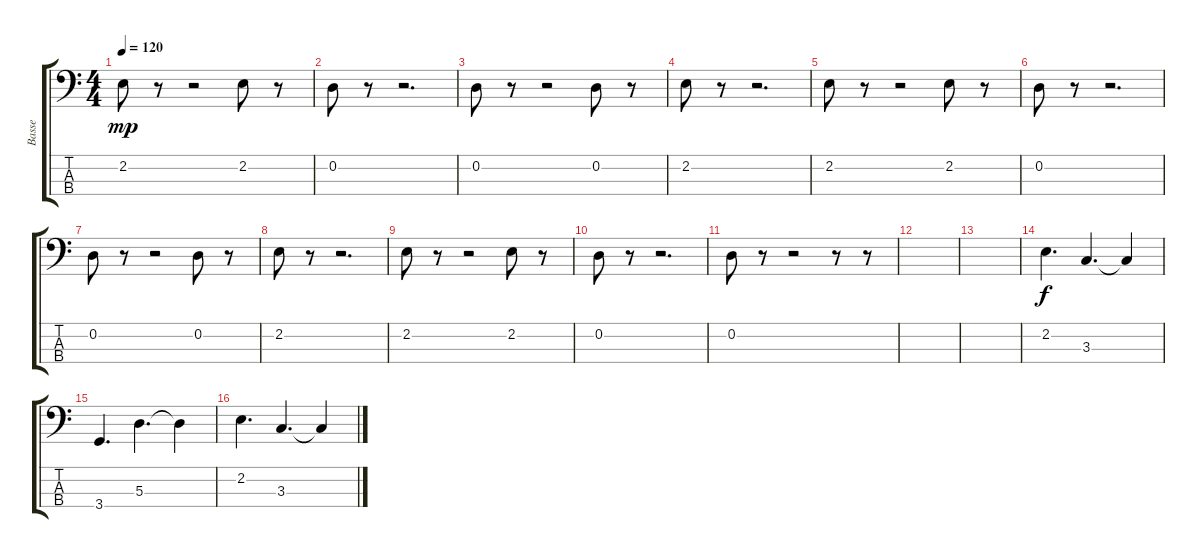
\track ("Basse" "Basse") {instrument electricbassfinger}
\staff {score tabs}
\tuning (G2 D2 A1 E1) {hide}
\ts (4 4)
\tempo 120
\clef f4
\ks c
2.2.8{dy mp} r.8 r.2 2.2.8 r.8 |
0.2.8 r.8 r.2{d} |
0.2.8 r.8 r.2 0.2.8 r.8 |
2.2.8 r.8 r.2{d} |
2.2.8 r.8 r.2 2.2.8 r.8 |
0.2.8 r.8 r.2{d} |
0.2.8 r.8 r.2 0.2.8 r.8 |
2.2.8 r.8 r.2{d} |
2.2.8 r.8 r.2 2.2.8 r.8 |
0.2.8 r.8 r.2{d} |
0.2.8 r.8 r.2 r.8 r.8 |
|
|
2.2.4{d dy f} 3.3.4{d} 3.3{t}.4 |
3.4.4{d} 5.3.4{d} 5.3{t}.4 |
2.2.4{d} 3.3.4{d} 3.3{t}.4
